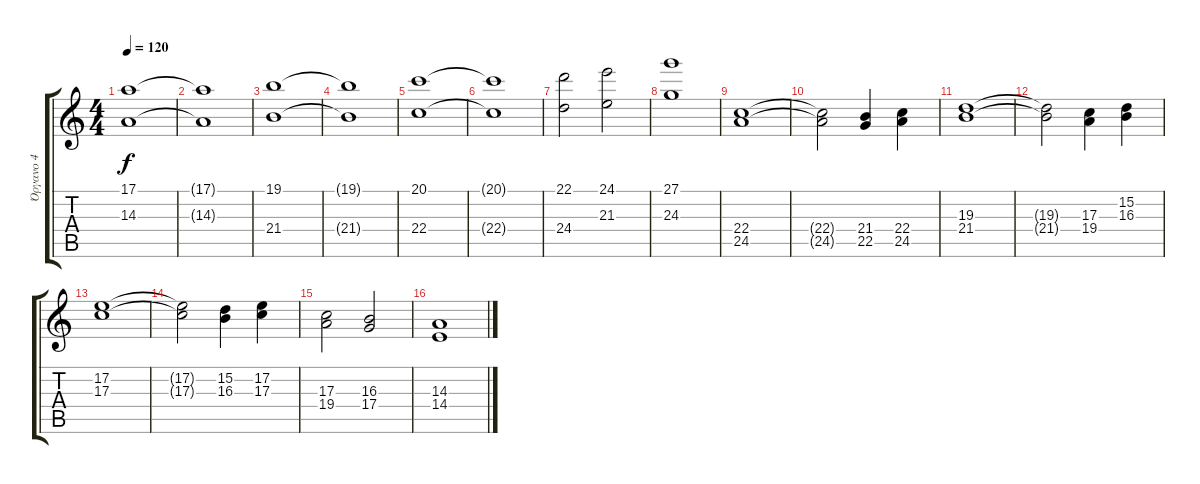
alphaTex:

\track ("Όργανο 4" "Όργανο 4") {instrument stringensemble1}
\staff {score tabs}
\tuning (E4 B3 G3 D3 A2 E2) {hide}
\ts (4 4)
\tempo 120
\clef g2
\ks c
(17.1 14.3).1{dy f} |
(17.1{t} 14.3{t}).1 |
(19.1 21.4).1 |
(19.1{t} 21.4{t}).1 |
(20.1 22.4).1 |
(20.1{t} 22.4{t}).1 |
(22.1 24.4).2 (24.1 21.3).2 |
(27.1 24.3).1 |
(22.4 24.5).1{volume 13} |
(22.4{t} 24.5{t}).2 (21.4 22.5).4 (22.4 24.5).4 |
(19.3 21.4).1 |
(19.3{t} 21.4{t}).2 (17.3 19.4).4 (15.2 16.3).4 |
(17.2 17.3).1 |
(17.2{t} 17.3{t}).2 (15.2 16.3).4 (17.2 17.3).4 |
(17.3 19.4).2 (16.3 17.4).2 |
(14.3 14.4).1
